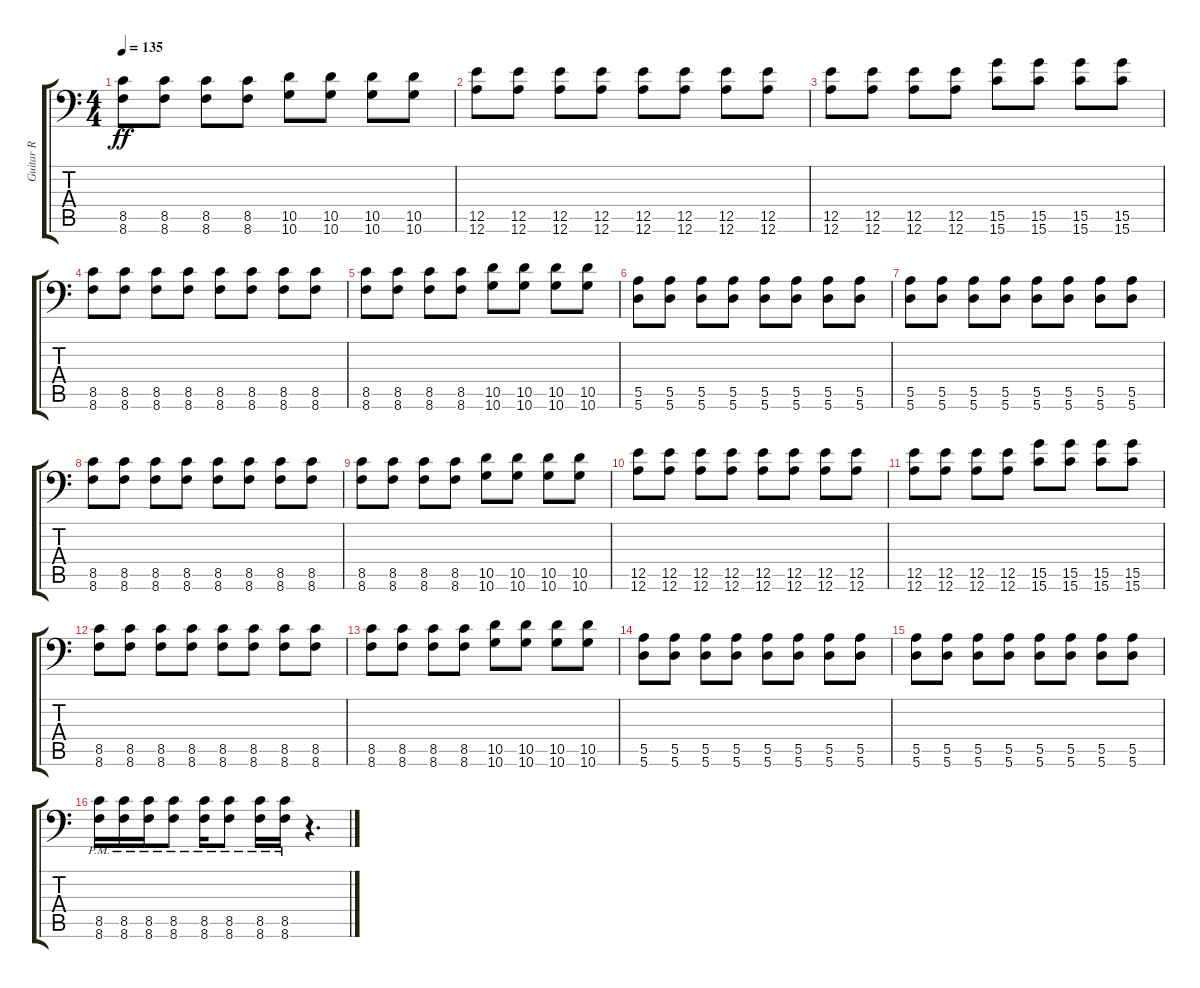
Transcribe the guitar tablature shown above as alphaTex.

\track ("Guitar R" "Guitar R") {instrument distortionguitar}
\staff {score tabs}
\tuning (B3 Gb3 D3 A2 E2 A1) {hide}
\ts (4 4)
\tempo 135
\clef f4
\ks c
(8.5 8.6).8{dy ff} (8.5 8.6).8 (8.5 8.6).8 (8.5 8.6).8 (10.5 10.6).8 (10.5 10.6).8 (10.5 10.6).8 (10.5 10.6).8 |
(12.5 12.6).8 (12.5 12.6).8 (12.5 12.6).8 (12.5 12.6).8 (12.5 12.6).8 (12.5 12.6).8 (12.5 12.6).8 (12.5 12.6).8 |
(12.5 12.6).8 (12.5 12.6).8 (12.5 12.6).8 (12.5 12.6).8 (15.5 15.6).8 (15.5 15.6).8 (15.5 15.6).8 (15.5 15.6).8 |
(8.5 8.6).8 (8.5 8.6).8 (8.5 8.6).8 (8.5 8.6).8 (8.5 8.6).8 (8.5 8.6).8 (8.5 8.6).8 (8.5 8.6).8 |
(8.5 8.6).8 (8.5 8.6).8 (8.5 8.6).8 (8.5 8.6).8 (10.5 10.6).8 (10.5 10.6).8 (10.5 10.6).8 (10.5 10.6).8 |
(5.5 5.6).8 (5.5 5.6).8 (5.5 5.6).8 (5.5 5.6).8 (5.5 5.6).8 (5.5 5.6).8 (5.5 5.6).8 (5.5 5.6).8 |
(5.5 5.6).8 (5.5 5.6).8 (5.5 5.6).8 (5.5 5.6).8 (5.5 5.6).8 (5.5 5.6).8 (5.5 5.6).8 (5.5 5.6).8 |
(8.5 8.6).8 (8.5 8.6).8 (8.5 8.6).8 (8.5 8.6).8 (8.5 8.6).8 (8.5 8.6).8 (8.5 8.6).8 (8.5 8.6).8 |
(8.5 8.6).8 (8.5 8.6).8 (8.5 8.6).8 (8.5 8.6).8 (10.5 10.6).8 (10.5 10.6).8 (10.5 10.6).8 (10.5 10.6).8 |
(12.5 12.6).8 (12.5 12.6).8 (12.5 12.6).8 (12.5 12.6).8 (12.5 12.6).8 (12.5 12.6).8 (12.5 12.6).8 (12.5 12.6).8 |
(12.5 12.6).8 (12.5 12.6).8 (12.5 12.6).8 (12.5 12.6).8 (15.5 15.6).8 (15.5 15.6).8 (15.5 15.6).8 (15.5 15.6).8 |
(8.5 8.6).8 (8.5 8.6).8 (8.5 8.6).8 (8.5 8.6).8 (8.5 8.6).8 (8.5 8.6).8 (8.5 8.6).8 (8.5 8.6).8 |
(8.5 8.6).8 (8.5 8.6).8 (8.5 8.6).8 (8.5 8.6).8 (10.5 10.6).8 (10.5 10.6).8 (10.5 10.6).8 (10.5 10.6).8 |
(5.5 5.6).8 (5.5 5.6).8 (5.5 5.6).8 (5.5 5.6).8 (5.5 5.6).8 (5.5 5.6).8 (5.5 5.6).8 (5.5 5.6).8 |
(5.5 5.6).8 (5.5 5.6).8 (5.5 5.6).8 (5.5 5.6).8 (5.5 5.6).8 (5.5 5.6).8 (5.5 5.6).8 (5.5 5.6).8 |
(8.5{pm} 8.6{pm}).16 (8.5{pm} 8.6{pm}).16 (8.5{pm} 8.6{pm}).16 (8.5{pm} 8.6{pm}).8 (8.5{pm} 8.6{pm}).16 (8.5{pm} 8.6{pm}).8 (8.5{pm} 8.6{pm}).16 (8.5{pm} 8.6{pm}).16 r.4{d}
